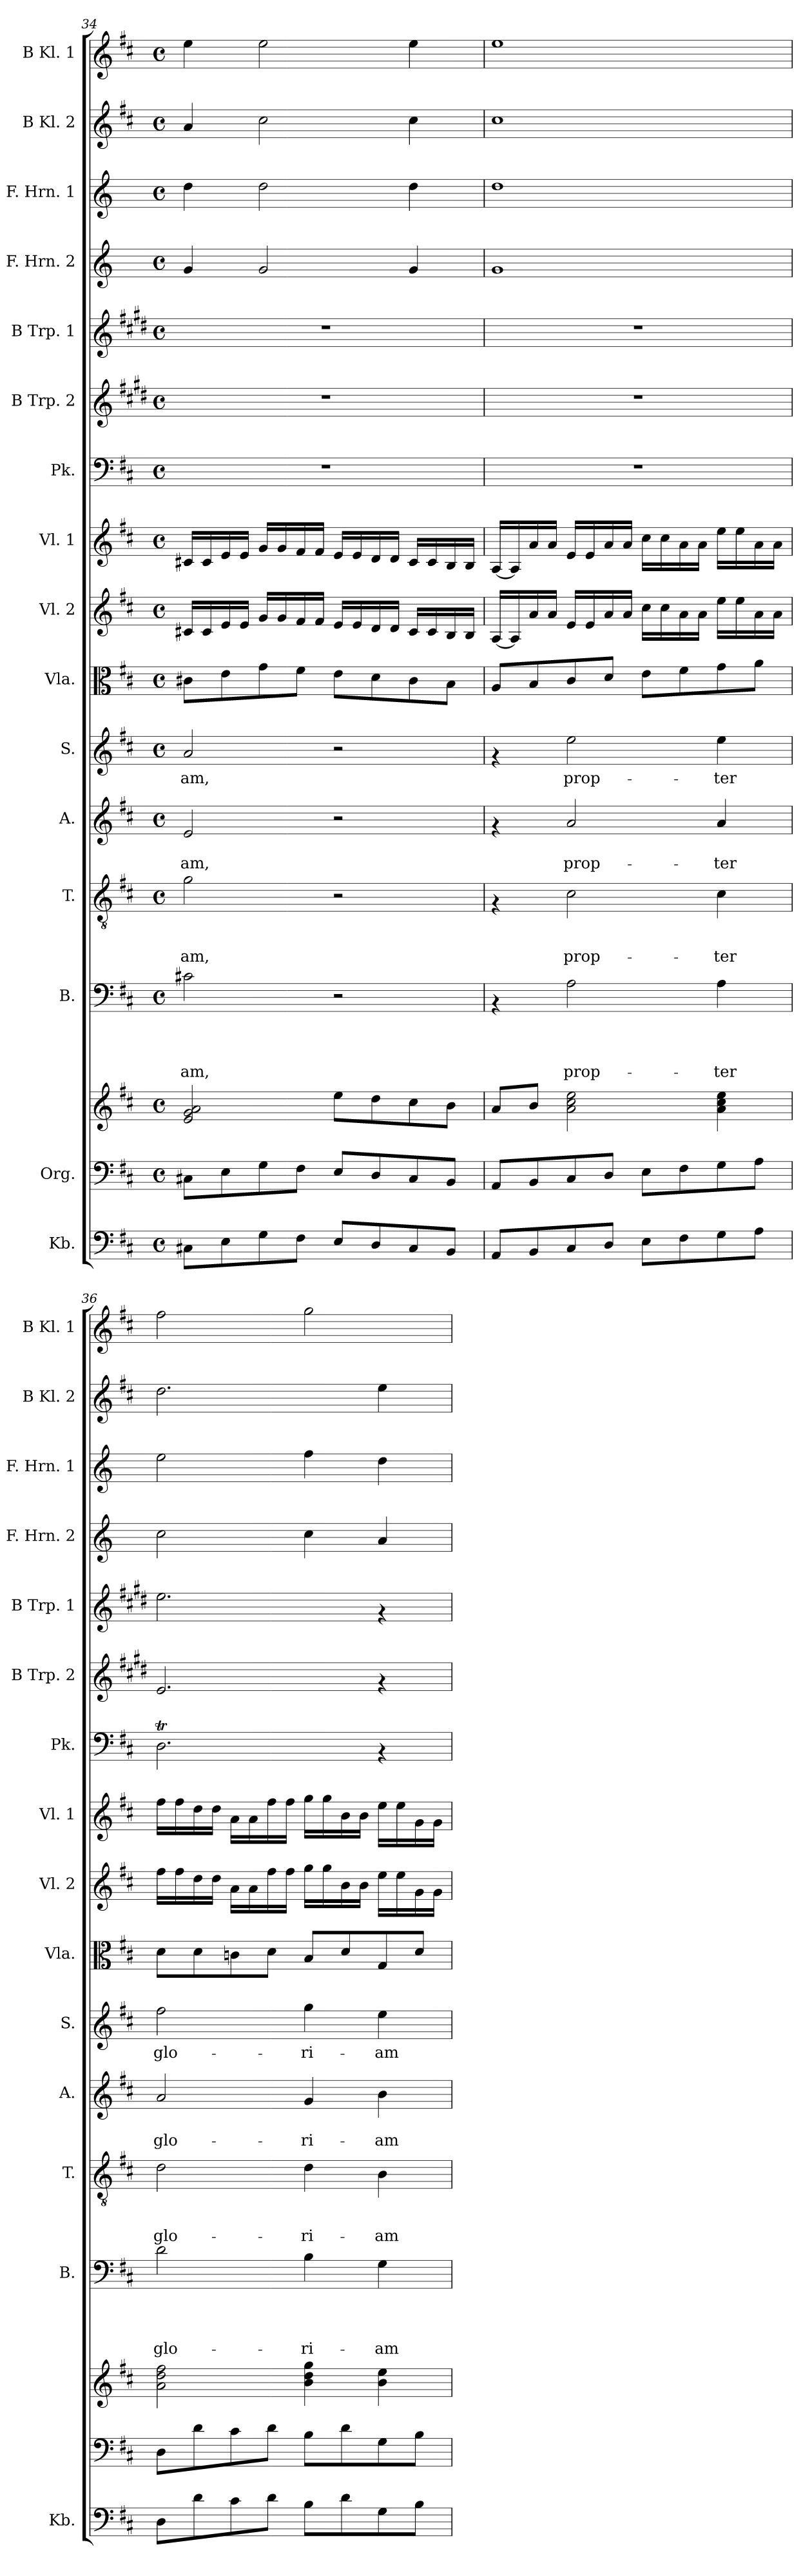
**kern	**kern	**kern	**kern	**text	**text	**text	**text	**kern	**text	**text	**text	**kern	**text	**text	**kern	**text	**kern	**kern	**kern	**kern	**kern	**kern	**kern	**kern	**kern	**kern
*part16	*part15	*part15	*part14	*part14	*part14	*part14	*part14	*part13	*part13	*part13	*part13	*part12	*part12	*part12	*part11	*part11	*part10	*part9	*part8	*part7	*part6	*part5	*part4	*part3	*part2	*part1
*staff17	*staff16	*staff15	*staff14	*staff14	*staff14	*staff14	*staff14	*staff13	*staff13	*staff13	*staff13	*staff12	*staff12	*staff12	*staff11	*staff11	*staff10	*staff9	*staff8	*staff7	*staff6	*staff5	*staff4	*staff3	*staff2	*staff1
*I"Kb.	*I"Org.	*	*I"B.	*	*	*	*	*I"T.	*	*	*	*I"A.	*	*	*I"S.	*	*I"Vla.	*I"Vl. 2	*I"Vl. 1	*I"Pk.	*I"B Trp. 2	*I"B Trp. 1	*I"F. Hrn. 2	*I"F. Hrn. 1	*I"B Kl. 2	*I"B Kl. 1
*I'Kb.	*	*	*I'B.	*	*	*	*	*I'T.	*	*	*	*I'A.	*	*	*I'S.	*	*I'Vla.	*I'Vl. 2	*I'Vl. 1	*I'Pk.	*I'B Trp. 2	*I'B Trp. 1	*I'F. Hrn. 2	*I'F. Hrn. 1	*I'B Kl. 2	*I'B Kl. 1
*clefF4	*clefF4	*clefG2	*clefF4	*	*	*	*	*clefGv2	*	*	*	*clefG2	*	*	*clefG2	*	*clefC3	*clefG2	*clefG2	*clefF4	*clefG2	*clefG2	*clefG2	*clefG2	*clefG2	*clefG2
*	*	*	*	*	*	*	*	*	*	*	*	*	*	*	*	*	*	*	*	*	*ITrd1c2	*ITrd1c2	*ITrd-1c-2	*ITrd-1c-2	*	*
*k[f#c#]	*k[f#c#]	*k[f#c#]	*k[f#c#]	*	*	*	*	*k[f#c#]	*	*	*	*k[f#c#]	*	*	*k[f#c#]	*	*k[f#c#]	*k[f#c#]	*k[f#c#]	*k[f#c#]	*k[f#c#]	*k[f#c#]	*k[f#c#]	*k[f#c#]	*k[f#c#]	*k[f#c#]
*D:	*D:	*D:	*D:	*	*	*	*	*D:	*	*	*	*D:	*	*	*D:	*	*D:	*D:	*D:	*D:	*D:	*D:	*D:	*D:	*D:	*D:
*M4/4	*M4/4	*M4/4	*M4/4	*	*	*	*	*M4/4	*	*	*	*M4/4	*	*	*M4/4	*	*M4/4	*M4/4	*M4/4	*M4/4	*M4/4	*M4/4	*M4/4	*M4/4	*M4/4	*M4/4
*met(c)	*met(c)	*met(c)	*met(c)	*	*	*	*	*met(c)	*	*	*	*met(c)	*	*	*met(c)	*	*met(c)	*met(c)	*met(c)	*met(c)	*met(c)	*met(c)	*met(c)	*met(c)	*met(c)	*met(c)
=34	=34	=34	=34	=34	=34	=34	=34	=34	=34	=34	=34	=34	=34	=34	=34	=34	=34	=34	=34	=34	=34	=34	=34	=34	=34	=34
!	!	!	!	!	!	!	!LO:LY:b	!	!	!	!LO:LY:b	!	!	!LO:LY:b	!	!LO:LY:b	!	!	!	!	!	!	!	!	!	!
8C#X\L	8C#X\L	2e/ 2g/ 2a/	2c#X\	.	.	.	-am,	2g\	.	.	-am,	2e/	.	-am,	2a/	-am,	8c#X\L	16c#X/LL	16c#X/LL	1r	1r	1r	4a/	4ee\	4a/	4ee\
.	.	.	.	.	.	.	.	.	.	.	.	.	.	.	.	.	.	16c#/	16c#/	.	.	.	.	.	.	.
8E\	8E\	.	.	.	.	.	.	.	.	.	.	.	.	.	.	.	8e\	16e/	16e/	.	.	.	.	.	.	.
.	.	.	.	.	.	.	.	.	.	.	.	.	.	.	.	.	.	16e/JJ	16e/JJ	.	.	.	.	.	.	.
8G\	8G\	.	.	.	.	.	.	.	.	.	.	.	.	.	.	.	8g\	16g/LL	16g/LL	.	.	.	2a/	2ee\	2cc#\	2ee\
.	.	.	.	.	.	.	.	.	.	.	.	.	.	.	.	.	.	16g/	16g/	.	.	.	.	.	.	.
8F#\J	8F#\J	.	.	.	.	.	.	.	.	.	.	.	.	.	.	.	8f#\J	16f#/	16f#/	.	.	.	.	.	.	.
.	.	.	.	.	.	.	.	.	.	.	.	.	.	.	.	.	.	16f#/JJ	16f#/JJ	.	.	.	.	.	.	.
8E/L	8E/L	8ee\L	2r	.	.	.	.	2r	.	.	.	2r	.	.	2r	.	8e\L	16e/LL	16e/LL	.	.	.	.	.	.	.
.	.	.	.	.	.	.	.	.	.	.	.	.	.	.	.	.	.	16e/	16e/	.	.	.	.	.	.	.
8D/	8D/	8dd\	.	.	.	.	.	.	.	.	.	.	.	.	.	.	8d\	16d/	16d/	.	.	.	.	.	.	.
.	.	.	.	.	.	.	.	.	.	.	.	.	.	.	.	.	.	16d/JJ	16d/JJ	.	.	.	.	.	.	.
8C#/	8C#/	8cc#\	.	.	.	.	.	.	.	.	.	.	.	.	.	.	8c#\	16c#/LL	16c#/LL	.	.	.	4a/	4ee\	4cc#\	4ee\
.	.	.	.	.	.	.	.	.	.	.	.	.	.	.	.	.	.	16c#/	16c#/	.	.	.	.	.	.	.
8BB/J	8BB/J	8b\J	.	.	.	.	.	.	.	.	.	.	.	.	.	.	8B\J	16B/	16B/	.	.	.	.	.	.	.
.	.	.	.	.	.	.	.	.	.	.	.	.	.	.	.	.	.	16B/JJ	16B/JJ	.	.	.	.	.	.	.
=35	=35	=35	=35	=35	=35	=35	=35	=35	=35	=35	=35	=35	=35	=35	=35	=35	=35	=35	=35	=35	=35	=35	=35	=35	=35	=35
8AA/L	8AA/L	8a/L	4rAA	.	.	.	.	4rF	.	.	.	4rf	.	.	4rf	.	8A/L	[>16A/LL	[>16A/LL	1r	1r	1r	1a	1ee	1cc#	1ee
.	.	.	.	.	.	.	.	.	.	.	.	.	.	.	.	.	.	16A/]	16A/]	.	.	.	.	.	.	.
8BB/	8BB/	8b/J	.	.	.	.	.	.	.	.	.	.	.	.	.	.	8B/	16a/	16a/	.	.	.	.	.	.	.
.	.	.	.	.	.	.	.	.	.	.	.	.	.	.	.	.	.	16a/JJ	16a/JJ	.	.	.	.	.	.	.
!	!	!	!	!	!	!	!LO:LY:b	!	!	!	!LO:LY:b	!	!	!LO:LY:b	!	!LO:LY:b	!	!	!	!	!	!	!	!	!	!
8C#/	8C#/	2a\ 2cc#\ 2ee\	2A\	.	.	.	prop-	2c#\	.	.	prop-	2a/	.	prop-	2ee\	prop-	8c#/	16e/LL	16e/LL	.	.	.	.	.	.	.
.	.	.	.	.	.	.	.	.	.	.	.	.	.	.	.	.	.	16e/	16e/	.	.	.	.	.	.	.
8D/J	8D/J	.	.	.	.	.	.	.	.	.	.	.	.	.	.	.	8d/J	16a/	16a/	.	.	.	.	.	.	.
.	.	.	.	.	.	.	.	.	.	.	.	.	.	.	.	.	.	16a/JJ	16a/JJ	.	.	.	.	.	.	.
8E\L	8E\L	.	.	.	.	.	.	.	.	.	.	.	.	.	.	.	8e\L	16cc#\LL	16cc#\LL	.	.	.	.	.	.	.
.	.	.	.	.	.	.	.	.	.	.	.	.	.	.	.	.	.	16cc#\	16cc#\	.	.	.	.	.	.	.
8F#\	8F#\	.	.	.	.	.	.	.	.	.	.	.	.	.	.	.	8f#\	16a\	16a\	.	.	.	.	.	.	.
.	.	.	.	.	.	.	.	.	.	.	.	.	.	.	.	.	.	16a\JJ	16a\JJ	.	.	.	.	.	.	.
!	!	!	!	!	!	!	!LO:LY:b	!	!	!	!LO:LY:b	!	!	!LO:LY:b	!	!LO:LY:b	!	!	!	!	!	!	!	!	!	!
8G\	8G\	4a\ 4cc#\ 4ee\	4A\	.	.	.	-ter	4c#\	.	.	-ter	4a/	.	-ter	4ee\	-ter	8g\	16ee\LL	16ee\LL	.	.	.	.	.	.	.
.	.	.	.	.	.	.	.	.	.	.	.	.	.	.	.	.	.	16ee\	16ee\	.	.	.	.	.	.	.
8A\J	8A\J	.	.	.	.	.	.	.	.	.	.	.	.	.	.	.	8a\J	16a\	16a\	.	.	.	.	.	.	.
.	.	.	.	.	.	.	.	.	.	.	.	.	.	.	.	.	.	16a\JJ	16a\JJ	.	.	.	.	.	.	.
=36	=36	=36	=36	=36	=36	=36	=36	=36	=36	=36	=36	=36	=36	=36	=36	=36	=36	=36	=36	=36	=36	=36	=36	=36	=36	=36
!	!	!	!	!	!	!	!LO:LY:b	!	!	!	!LO:LY:b	!	!	!LO:LY:b	!	!LO:LY:b	!	!	!	!	!	!	!	!	!	!
8D\L	8D\L	2a\ 2dd\ 2ff#\	2d\	.	.	.	glo-	2d\	.	.	glo-	2a/	.	glo-	2ff#\	glo-	8d\L	16ff#\LL	16ff#\LL	2.DT\	2.d/	2.dd\	2dd\	2ff#\	2.dd\	2ff#\
.	.	.	.	.	.	.	.	.	.	.	.	.	.	.	.	.	.	16ff#\	16ff#\	.	.	.	.	.	.	.
8d\	8d\	.	.	.	.	.	.	.	.	.	.	.	.	.	.	.	8d\	16dd\	16dd\	.	.	.	.	.	.	.
.	.	.	.	.	.	.	.	.	.	.	.	.	.	.	.	.	.	16dd\JJ	16dd\JJ	.	.	.	.	.	.	.
8c#\	8c#\	.	.	.	.	.	.	.	.	.	.	.	.	.	.	.	8cn\	16a\LL	16a\LL	.	.	.	.	.	.	.
.	.	.	.	.	.	.	.	.	.	.	.	.	.	.	.	.	.	16a\	16a\	.	.	.	.	.	.	.
8d\J	8d\J	.	.	.	.	.	.	.	.	.	.	.	.	.	.	.	8d\J	16ff#\	16ff#\	.	.	.	.	.	.	.
.	.	.	.	.	.	.	.	.	.	.	.	.	.	.	.	.	.	16ff#\JJ	16ff#\JJ	.	.	.	.	.	.	.
!	!	!	!	!	!	!	!LO:LY:b	!	!	!	!LO:LY:b	!	!	!LO:LY:b	!	!LO:LY:b	!	!	!	!	!	!	!	!	!	!
8B\L	8B\L	4b\ 4dd\ 4gg\	4B\	.	.	.	-ri-	4d\	.	.	-ri-	4g/	.	-ri-	4gg\	-ri-	8B/L	16gg\LL	16gg\LL	.	.	.	4dd\	4gg\	.	2gg\
.	.	.	.	.	.	.	.	.	.	.	.	.	.	.	.	.	.	16gg\	16gg\	.	.	.	.	.	.	.
8d\	8d\	.	.	.	.	.	.	.	.	.	.	.	.	.	.	.	8d/	16b\	16b\	.	.	.	.	.	.	.
.	.	.	.	.	.	.	.	.	.	.	.	.	.	.	.	.	.	16b\JJ	16b\JJ	.	.	.	.	.	.	.
!	!	!	!	!	!	!	!LO:LY:b	!	!	!	!LO:LY:b	!	!	!LO:LY:b	!	!LO:LY:b	!	!	!	!	!	!	!	!	!	!
8G\	8G\	4b\ 4ee\	4G\	.	.	.	-am	4B\	.	.	-am	4b\	.	-am	4ee\	-am	8G/	16ee\LL	16ee\LL	4rAA	4rf	4rf	4b/	4ee\	4ee\	.
.	.	.	.	.	.	.	.	.	.	.	.	.	.	.	.	.	.	16ee\	16ee\	.	.	.	.	.	.	.
8B\J	8B\J	.	.	.	.	.	.	.	.	.	.	.	.	.	.	.	8d/J	16g\	16g\	.	.	.	.	.	.	.
.	.	.	.	.	.	.	.	.	.	.	.	.	.	.	.	.	.	16g\JJ	16g\JJ	.	.	.	.	.	.	.
=	=	=	=	=	=	=	=	=	=	=	=	=	=	=	=	=	=	=	=	=	=	=	=	=	=	=
*-	*-	*-	*-	*-	*-	*-	*-	*-	*-	*-	*-	*-	*-	*-	*-	*-	*-	*-	*-	*-	*-	*-	*-	*-	*-	*-
